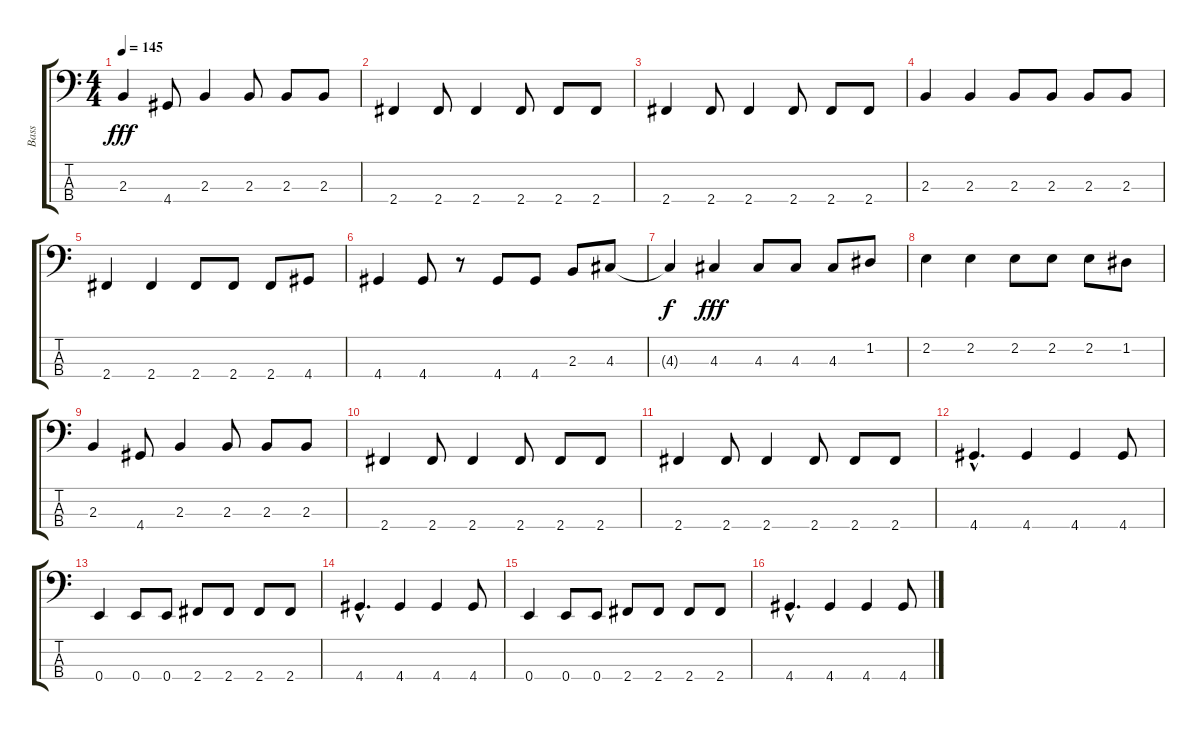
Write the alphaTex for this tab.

\track ("Bass" "Bass") {instrument electricbasspick}
\staff {score tabs}
\tuning (G2 D2 A1 E1) {hide}
\ts (4 4)
\tempo 145
\clef f4
\ks c
2.3.4{dy fff} 4.4.8 2.3.4 2.3.8 2.3.8 2.3.8 |
2.4.4 2.4.8 2.4.4 2.4.8 2.4.8 2.4.8 |
2.4.4 2.4.8 2.4.4 2.4.8 2.4.8 2.4.8 |
2.3.4 2.3.4 2.3.8 2.3.8 2.3.8 2.3.8 |
2.4.4 2.4.4 2.4.8 2.4.8 2.4.8 4.4.8 |
4.4.4 4.4.8 r.8 4.4.8 4.4.8 2.3.8 4.3.8 |
4.3{t}.4{dy f} 4.3.4{dy fff} 4.3.8 4.3.8 4.3.8 1.2.8 |
2.2.4 2.2.4 2.2.8 2.2.8 2.2.8 1.2.8 |
2.3.4 4.4.8 2.3.4 2.3.8 2.3.8 2.3.8 |
2.4.4 2.4.8 2.4.4 2.4.8 2.4.8 2.4.8 |
2.4.4 2.4.8 2.4.4 2.4.8 2.4.8 2.4.8 |
4.4{hac}.4{d} 4.4.4 4.4.4 4.4.8 |
0.4.4 0.4.8 0.4.8 2.4.8 2.4.8 2.4.8 2.4.8 |
4.4{hac}.4{d} 4.4.4 4.4.4 4.4.8 |
0.4.4 0.4.8 0.4.8 2.4.8 2.4.8 2.4.8 2.4.8 |
4.4{hac}.4{d} 4.4.4 4.4.4 4.4.8
